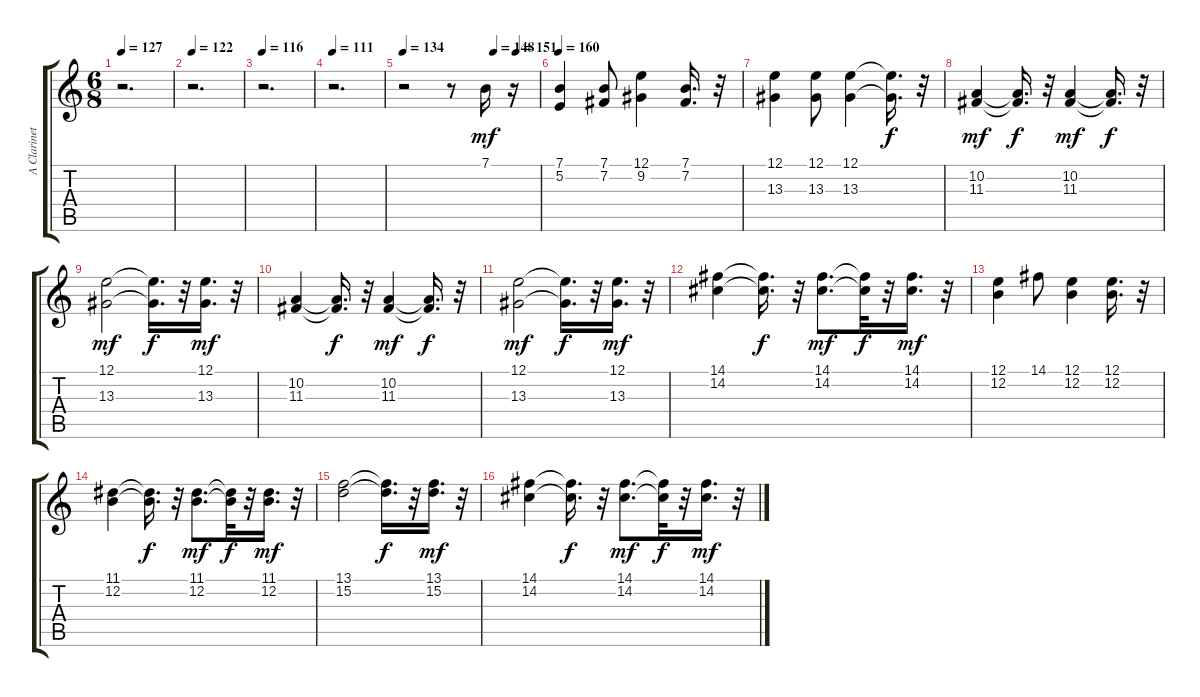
\track ("A Clarinets" "A Clarinet") {instrument clarinet}
\staff {score tabs}
\tuning (E4 B3 G3 D3 A2 E2) {hide}
\ts (6 8)
\tempo 127
\clef g2
\ks c
r.2{d dy mf} |
\tempo 122
r.2{d} |
\tempo 116
r.2{d} |
\tempo 111
r.2{d} |
\tempo 134
\tempo (148 0.6666666666666666)
\tempo (151 0.8333333333333334)
r.2 r.8 7.1.16 r.16 |
\tempo 160
(7.1 5.2).4 (7.1 7.2).8 (12.1 9.2).4 (7.1 7.2).16{d} r.32 |
(12.1 13.3).4 (12.1 13.3).8 (12.1 13.3).4 (12.1{t} 13.3{t}).16{d dy f} r.32 |
(10.2 11.3).4{dy mf} (10.2{t} 11.3{t}).16{d dy f} r.32 (10.2 11.3).4{dy mf} (10.2{t} 11.3{t}).16{d dy f} r.32 |
(12.1 13.3).2{dy mf} (12.1{t} 13.3{t}).16{d dy f} r.32 (12.1 13.3).16{d dy mf} r.32 |
(10.2 11.3).4 (10.2{t} 11.3{t}).16{d dy f} r.32 (10.2 11.3).4{dy mf} (10.2{t} 11.3{t}).16{d dy f} r.32 |
(12.1 13.3).2{dy mf} (12.1{t} 13.3{t}).16{d dy f} r.32 (12.1 13.3).16{d dy mf} r.32 |
(14.1 14.2).4 (14.1{t} 14.2{t}).16{d dy f} r.32 (14.1 14.2).8{d dy mf} (14.1{t} 14.2{t}).32{dy f} r.32 (14.1 14.2).16{d dy mf} r.32 |
(12.1 12.2).4 14.1.8 (12.1 12.2).4 (12.1 12.2).16{d} r.32 |
(11.1 12.2).4 (11.1{t} 12.2{t}).16{d dy f} r.32 (11.1 12.2).8{d dy mf} (11.1{t} 12.2{t}).32{dy f} r.32 (11.1 12.2).16{d dy mf} r.32 |
(13.1 15.2).2 (13.1{t} 15.2{t}).16{d dy f} r.32 (13.1 15.2).16{d dy mf} r.32 |
(14.1 14.2).4 (14.1{t} 14.2{t}).16{d dy f} r.32 (14.1 14.2).8{d dy mf} (14.1{t} 14.2{t}).32{dy f} r.32 (14.1 14.2).16{d dy mf} r.32
